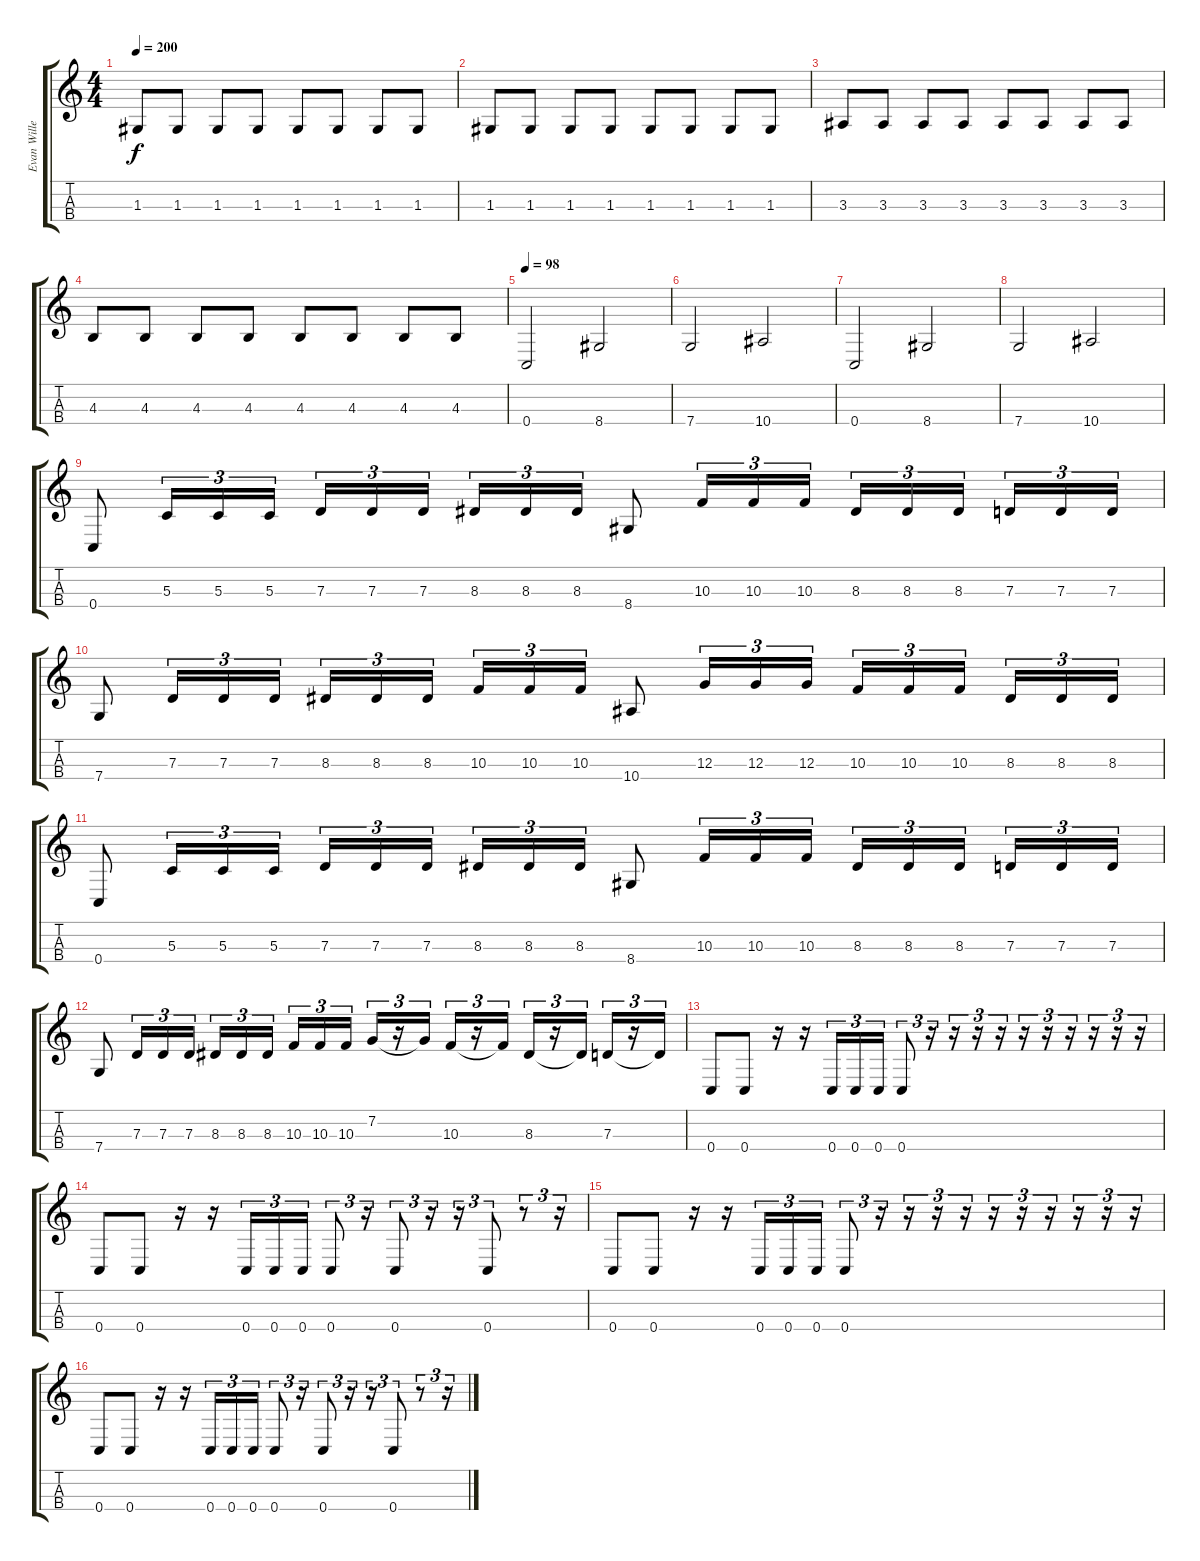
\track ("Evan Willey " "Evan Wille") {instrument electricbassfinger}
\staff {score tabs}
\tuning (F3 C3 G2 C2) {hide}
\ts (4 4)
\tempo 200
\clef g2
\ks c
1.3.8{dy f} 1.3.8 1.3.8 1.3.8 1.3.8 1.3.8 1.3.8 1.3.8 |
1.3.8 1.3.8 1.3.8 1.3.8 1.3.8 1.3.8 1.3.8 1.3.8 |
3.3.8 3.3.8 3.3.8 3.3.8 3.3.8 3.3.8 3.3.8 3.3.8 |
4.3.8 4.3.8 4.3.8 4.3.8 4.3.8 4.3.8 4.3.8 4.3.8 |
\tempo 98
0.4.2 8.4.2 |
7.4.2 10.4.2 |
0.4.2 8.4.2 |
7.4.2 10.4.2 |
0.4.8 5.3.16{tu (3 2)} 5.3.16{tu (3 2)} 5.3.16{tu (3 2)} 7.3.16{tu (3 2)} 7.3.16{tu (3 2)} 7.3.16{tu (3 2) beam splitsecondary} 8.3.16{tu (3 2)} 8.3.16{tu (3 2)} 8.3.16{tu (3 2)} 8.4.8 10.3.16{tu (3 2)} 10.3.16{tu (3 2)} 10.3.16{tu (3 2)} 8.3.16{tu (3 2)} 8.3.16{tu (3 2)} 8.3.16{tu (3 2) beam splitsecondary} 7.3.16{tu (3 2)} 7.3.16{tu (3 2)} 7.3.16{tu (3 2)} |
7.4.8 7.3.16{tu (3 2)} 7.3.16{tu (3 2)} 7.3.16{tu (3 2)} 8.3.16{tu (3 2)} 8.3.16{tu (3 2)} 8.3.16{tu (3 2) beam splitsecondary} 10.3.16{tu (3 2)} 10.3.16{tu (3 2)} 10.3.16{tu (3 2)} 10.4.8 12.3.16{tu (3 2)} 12.3.16{tu (3 2)} 12.3.16{tu (3 2)} 10.3.16{tu (3 2)} 10.3.16{tu (3 2)} 10.3.16{tu (3 2) beam splitsecondary} 8.3.16{tu (3 2)} 8.3.16{tu (3 2)} 8.3.16{tu (3 2)} |
0.4.8 5.3.16{tu (3 2)} 5.3.16{tu (3 2)} 5.3.16{tu (3 2)} 7.3.16{tu (3 2)} 7.3.16{tu (3 2)} 7.3.16{tu (3 2) beam splitsecondary} 8.3.16{tu (3 2)} 8.3.16{tu (3 2)} 8.3.16{tu (3 2)} 8.4.8 10.3.16{tu (3 2)} 10.3.16{tu (3 2)} 10.3.16{tu (3 2)} 8.3.16{tu (3 2)} 8.3.16{tu (3 2)} 8.3.16{tu (3 2) beam splitsecondary} 7.3.16{tu (3 2)} 7.3.16{tu (3 2)} 7.3.16{tu (3 2)} |
7.4.8 7.3.16{tu (3 2)} 7.3.16{tu (3 2)} 7.3.16{tu (3 2)} 8.3.16{tu (3 2)} 8.3.16{tu (3 2)} 8.3.16{tu (3 2) beam splitsecondary} 10.3.16{tu (3 2)} 10.3.16{tu (3 2)} 10.3.16{tu (3 2)} 7.2.16{tu (3 2)} r.16{tu (3 2)} 7.2{t}.16{tu (3 2)} 10.3.16{tu (3 2)} r.16{tu (3 2)} 10.3{t}.16{tu (3 2)} 8.3.16{tu (3 2)} r.16{tu (3 2)} 8.3{t}.16{tu (3 2)} 7.3.16{tu (3 2)} r.16{tu (3 2)} 7.3{t}.16{tu (3 2)} |
0.4.8 0.4.8 r.16 r.16 0.4.16{tu (3 2)} 0.4.16{tu (3 2)} 0.4.16{tu (3 2)} 0.4.8{tu (3 2)} r.16{tu (3 2)} r.16{tu (3 2)} r.16{tu (3 2)} r.16{tu (3 2)} r.16{tu (3 2)} r.16{tu (3 2)} r.16{tu (3 2)} r.16{tu (3 2)} r.16{tu (3 2)} r.16{tu (3 2)} |
0.4.8 0.4.8 r.16 r.16 0.4.16{tu (3 2)} 0.4.16{tu (3 2)} 0.4.16{tu (3 2)} 0.4.8{tu (3 2)} r.16{tu (3 2)} 0.4.8{tu (3 2)} r.16{tu (3 2)} r.16{tu (3 2)} 0.4.8{tu (3 2)} r.8{tu (3 2)} r.16{tu (3 2)} |
0.4.8 0.4.8 r.16 r.16 0.4.16{tu (3 2)} 0.4.16{tu (3 2)} 0.4.16{tu (3 2)} 0.4.8{tu (3 2)} r.16{tu (3 2)} r.16{tu (3 2)} r.16{tu (3 2)} r.16{tu (3 2)} r.16{tu (3 2)} r.16{tu (3 2)} r.16{tu (3 2)} r.16{tu (3 2)} r.16{tu (3 2)} r.16{tu (3 2)} |
0.4.8 0.4.8 r.16 r.16 0.4.16{tu (3 2)} 0.4.16{tu (3 2)} 0.4.16{tu (3 2)} 0.4.8{tu (3 2)} r.16{tu (3 2)} 0.4.8{tu (3 2)} r.16{tu (3 2)} r.16{tu (3 2)} 0.4.8{tu (3 2)} r.8{tu (3 2)} r.16{tu (3 2)}
